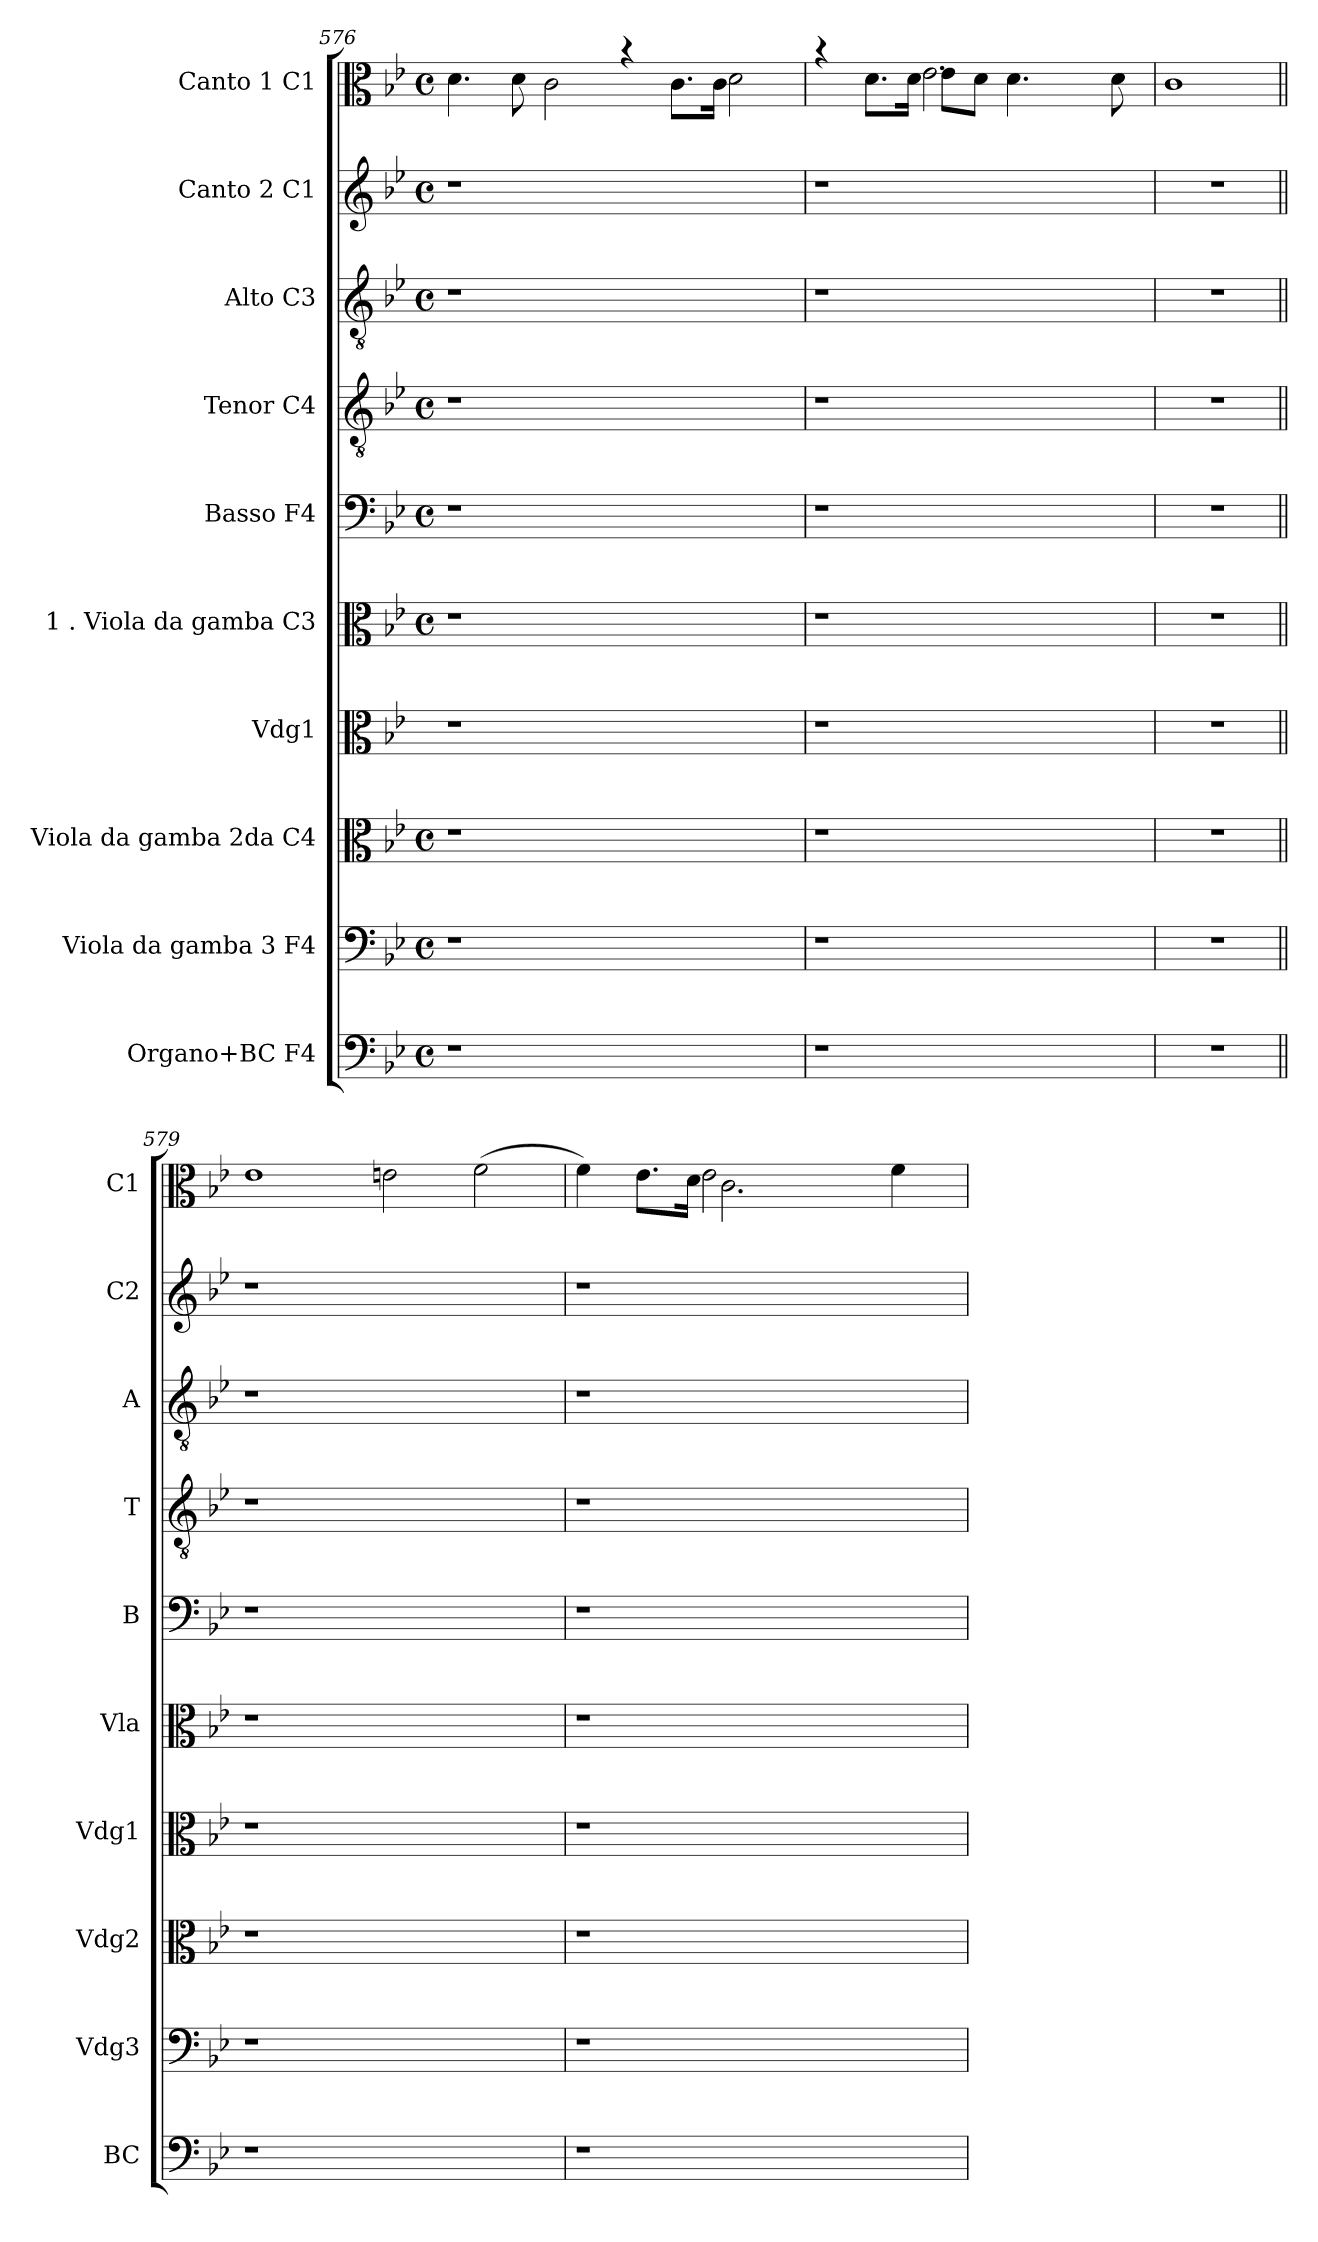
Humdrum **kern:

**kern	**kern	**kern	**kern	**kern	**kern	**kern	**kern	**kern	**kern
*part10	*part9	*part8	*part7	*part6	*part5	*part4	*part3	*part2	*part1
*staff10	*staff9	*staff8	*staff7	*staff6	*staff5	*staff4	*staff3	*staff2	*staff1
*I"Organo+BC F4	*I"Viola da gamba 3 F4	*I"Viola da gamba 2da C4	*I"Vdg1	*I"1 . Viola da gamba C3	*I"Basso F4	*I"Tenor C4	*I"Alto C3	*I"Canto 2 C1	*I"Canto 1 C1
*I'BC	*I'Vdg3	*I'Vdg2	*I'Vdg1	*I'Vla	*I'B	*I'T	*I'A	*I'C2	*I'C1
*clefF4	*clefF4	*clefC3	*clefC3	*clefC3	*clefF4	*clefGv2	*clefGv2	*clefG2	*clefC3
*k[b-e-]	*k[b-e-]	*k[b-e-]	*k[b-e-]	*k[b-e-]	*k[b-e-]	*k[b-e-]	*k[b-e-]	*k[b-e-]	*k[b-e-]
*B-:	*B-:	*B-:	*B-:	*B-:	*B-:	*B-:	*B-:	*B-:	*B-:
*M4/4	*M4/4	*M4/4	*	*M4/4	*M4/4	*M4/4	*M4/4	*M4/4	*M4/4
*met(c)	*met(c)	*met(c)	*	*met(c)	*met(c)	*met(c)	*met(c)	*met(c)	*met(c)
=576	=576	=576	=576	=576	=576	=576	=576	=576	=576
*	*	*	*	*	*	*	*	*	*^
1r	1r	1r	1r	1r	1r	1r	1r	1r	4.d\	1ryy
.	.	.	.	.	.	.	.	.	8d\	.
.	.	.	.	.	.	.	.	.	2c\	.
2...ryy	2...ryy	2...ryy	2...ryy	2...ryy	2...ryy	2...ryy	2...ryy	2...ryy	4rb	4..ryy
.	.	.	.	.	.	.	.	.	8.c\L	.
.	.	.	.	.	.	.	.	.	16c\Jk	2d\
.	.	.	.	.	.	.	.	.	4..ryy	.
=577	=577	=577	=577	=577	=577	=577	=577	=577	=577	=577
1r	1r	1r	1r	1r	1r	1r	1r	1r	4rb	4..ryy
.	.	.	.	.	.	.	.	.	8.d\L	.
.	.	.	.	.	.	.	.	.	16d\Jk	2.e-\
.	.	.	.	.	.	.	.	.	8e-\L	.
.	.	.	.	.	.	.	.	.	8d\J	.
.	.	.	.	.	.	.	.	.	4.d\	.
4ryy	4ryy	4ryy	4ryy	4ryy	4ryy	4ryy	4ryy	4ryy	.	.
.	.	.	.	.	.	.	.	.	8.ryy	.
.	.	.	.	.	.	.	.	.	.	8d\
16ryy	16ryy	16ryy	16ryy	16ryy	16ryy	16ryy	16ryy	16ryy	.	.
*	*	*	*	*	*	*	*	*	*v	*v
!!LO:LB:g=z
=578	=578	=578	=578	=578	=578	=578	=578	=578	=578
1r	1r	1r	1r	1r	1r	1r	1r	1r	1c
=579||	=579||	=579||	=579||	=579||	=579||	=579||	=579||	=579||	=579||
1r	1r	1r	1r	1r	1r	1r	1r	1r	1e-
1ryy	1ryy	1ryy	1ryy	1ryy	1ryy	1ryy	1ryy	1ryy	2en\
.	.	.	.	.	.	.	.	.	(>2f\
=580	=580	=580	=580	=580	=580	=580	=580	=580	=580
*	*	*	*	*	*	*	*	*	*^
1r	1r	1r	1r	1r	1r	1r	1r	1r	4f\)	4..ryy
.	.	.	.	.	.	.	.	.	8.e-\L	.
.	.	.	.	.	.	.	.	.	16d\Jk	2e-\
.	.	.	.	.	.	.	.	.	2.c\	.
.	.	.	.	.	.	.	.	.	.	2ryy
2ryy	2ryy	2ryy	2ryy	2ryy	2ryy	2ryy	2ryy	2ryy	.	.
.	.	.	.	.	.	.	.	.	4f\	.
.	.	.	.	.	.	.	.	.	.	16ryy
*	*	*	*	*	*	*	*	*	*v	*v
=	=	=	=	=	=	=	=	=	=
*-	*-	*-	*-	*-	*-	*-	*-	*-	*-
